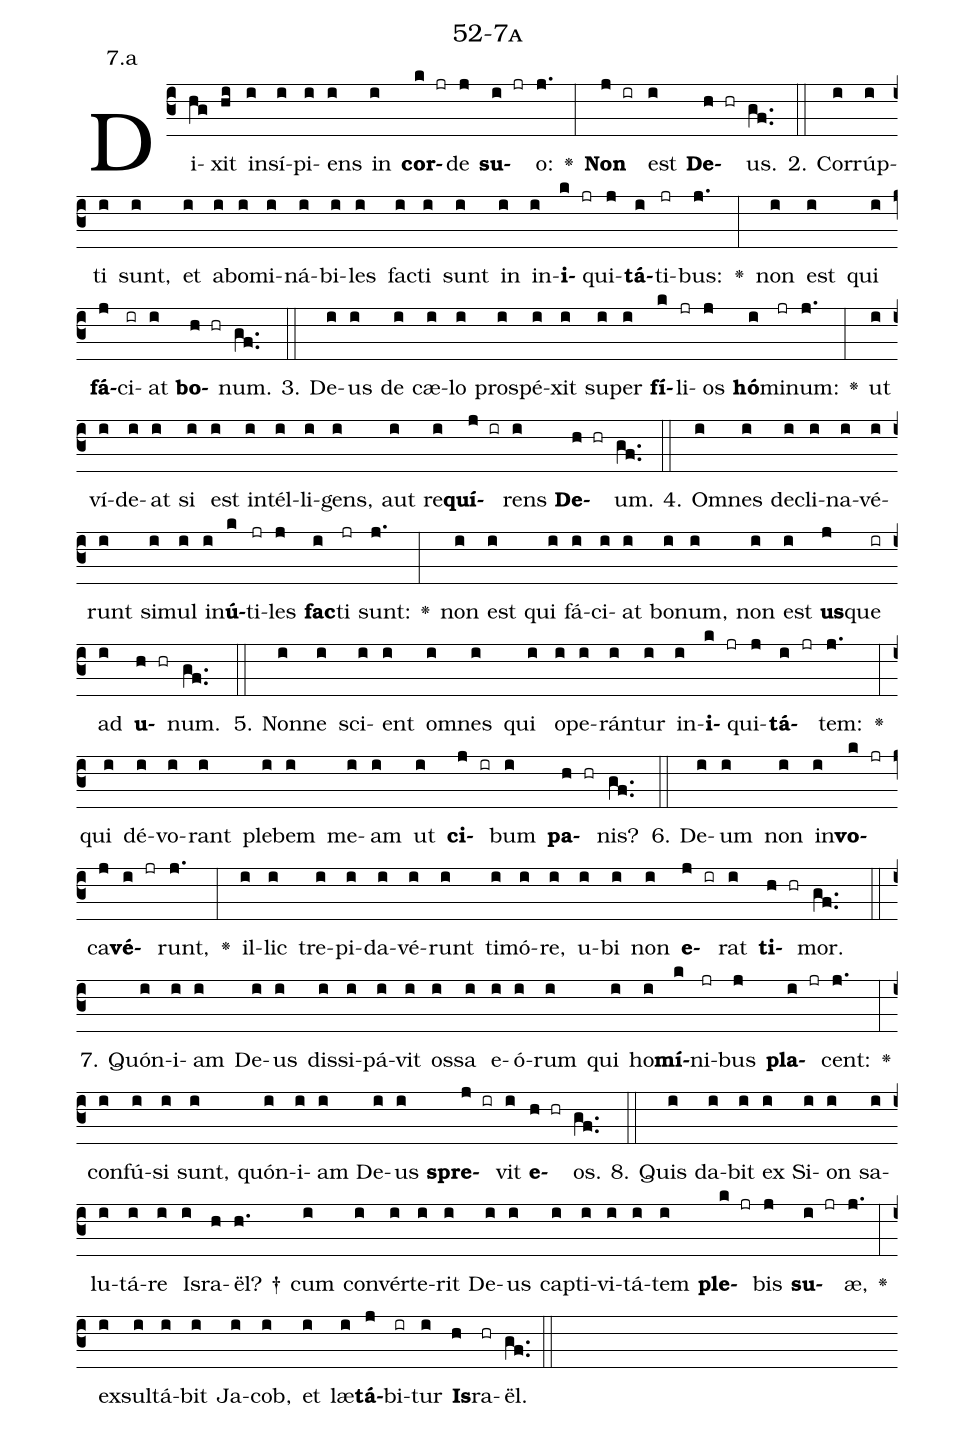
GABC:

name: 52-7a;
annotation: 7.a;
%%
(c3)Di(hg)xit(hi) in(i)sí(i)pi(i)ens(i) in(i) <b>cor</b>(k jr)de(j) <b>su</b>(i jr)o:(j.) <v>\greheightstar</v>(:) <b>Non</b>(j ir) est(i) <b>De</b>(h hr)us.(gf..) (::)
2. Cor(i)rúp(i)ti(i) sunt,(i) et(i) ab(i)o(i)mi(i)ná(i)bi(i)les(i) fac(i)ti(i) sunt(i) in(i) in(i)<b>i</b>(k jr)qui(j)<b>tá</b>(i)ti(jr)bus:(j.) <v>\greheightstar</v>(:) non(i) est(i) qui(i) <b>fá</b>(j)ci(ir)at(i) <b>bo</b>(h hr)num.(gf..) (::)
3. De(i)us(i) de(i) cæ(i)lo(i) pro(i)spé(i)xit(i) su(i)per(i) <b>fí</b>(k)li(jr)os(j) <b>hó</b>(i)mi(jr)num:(j.) <v>\greheightstar</v>(:) ut(i) ví(i)de(i)at(i) si(i) est(i) in(i)tél(i)li(i)gens,(i) aut(i) re(i)<b>quí</b>(j ir)rens(i) <b>De</b>(h hr)um.(gf..) (::)
4. Om(i)nes(i) de(i)cli(i)na(i)vé(i)runt(i) si(i)mul(i) in(i)<b>ú</b>(k)ti(jr)les(j) <b>fac</b>(i)ti(jr) sunt:(j.) <v>\greheightstar</v>(:) non(i) est(i) qui(i) fá(i)ci(i)at(i) bo(i)num,(i) non(i) est(i) <b>us</b>(j)que(ir) ad(i) <b>u</b>(h hr)num.(gf..) (::)
5. Non(i)ne(i) sci(i)ent(i) om(i)nes(i) qui(i) o(i)pe(i)rán(i)tur(i) in(i)<b>i</b>(k jr)qui(j)<b>tá</b>(i jr)tem:(j.) <v>\greheightstar</v>(:) qui(i) dé(i)vo(i)rant(i) ple(i)bem(i) me(i)am(i) ut(i) <b>ci</b>(j ir)bum(i) <b>pa</b>(h hr)nis?(gf..) (::)
6. De(i)um(i) non(i) in(i)<b>vo</b>(k jr)ca(j)<b>vé</b>(i jr)runt,(j.) <v>\greheightstar</v>(:) il(i)lic(i) tre(i)pi(i)da(i)vé(i)runt(i) ti(i)mó(i)re,(i) u(i)bi(i) non(i) <b>e</b>(j ir)rat(i) <b>ti</b>(h hr)mor.(gf..) (::)
7. Quón(i)i(i)am(i) De(i)us(i) dis(i)si(i)pá(i)vit(i) os(i)sa(i) e(i)ó(i)rum(i) qui(i) ho(i)<b>mí</b>(k)ni(jr)bus(j) <b>pla</b>(i jr)cent:(j.) <v>\greheightstar</v>(:) con(i)fú(i)si(i) sunt,(i) quón(i)i(i)am(i) De(i)us(i) <b>spre</b>(j ir)vit(i) <b>e</b>(h hr)os.(gf..) (::)
8. Quis(i) da(i)bit(i) ex(i) Si(i)on(i) sa(i)lu(i)tá(i)re(i) Is(i)ra(h)ël? †(h.) cum(i) con(i)vér(i)te(i)rit(i) De(i)us(i) cap(i)ti(i)vi(i)tá(i)tem(i) <b>ple</b>(k jr)bis(j) <b>su</b>(i jr)æ,(j.) <v>\greheightstar</v>(:) ex(i)sul(i)tá(i)bit(i) Ja(i)cob,(i) et(i) læ(i)<b>tá</b>(j)bi(ir)tur(i) <b>Is</b>(h)ra(hr)ël.(gf..) (::)
